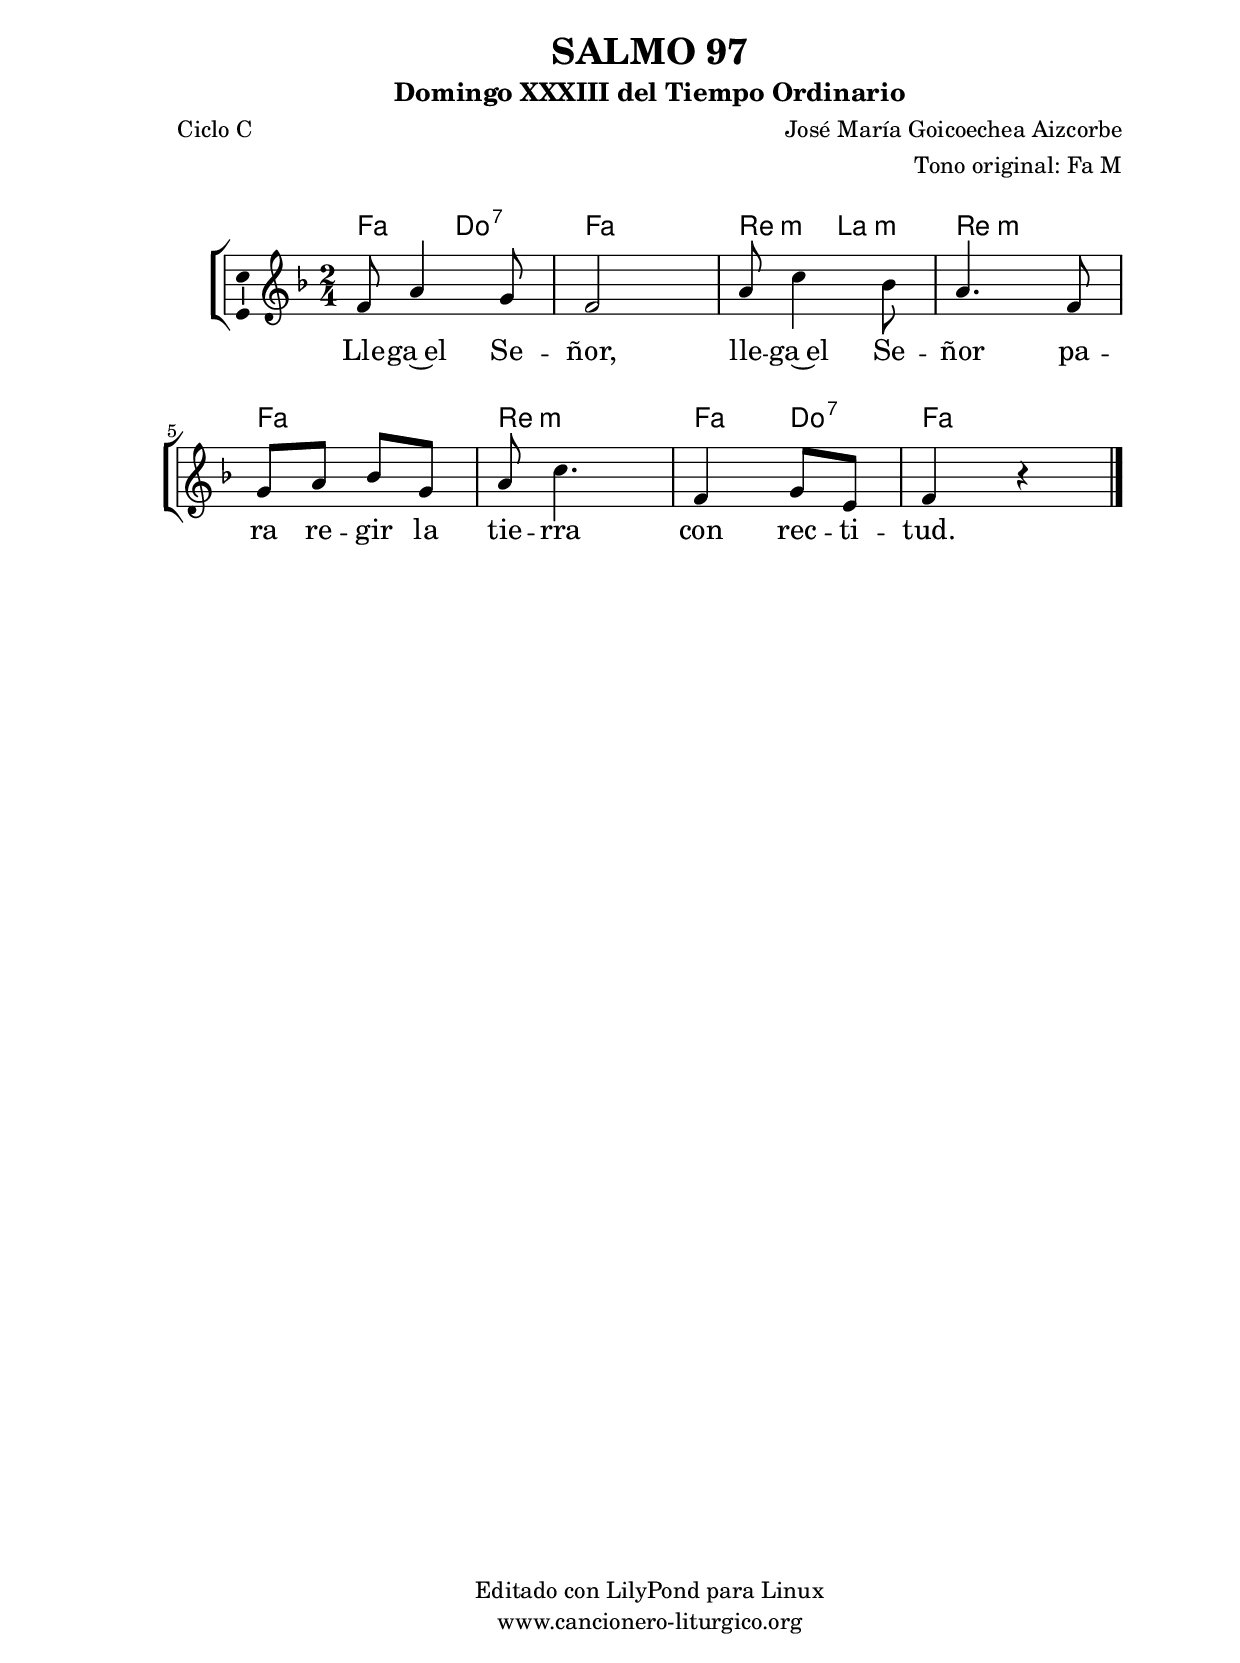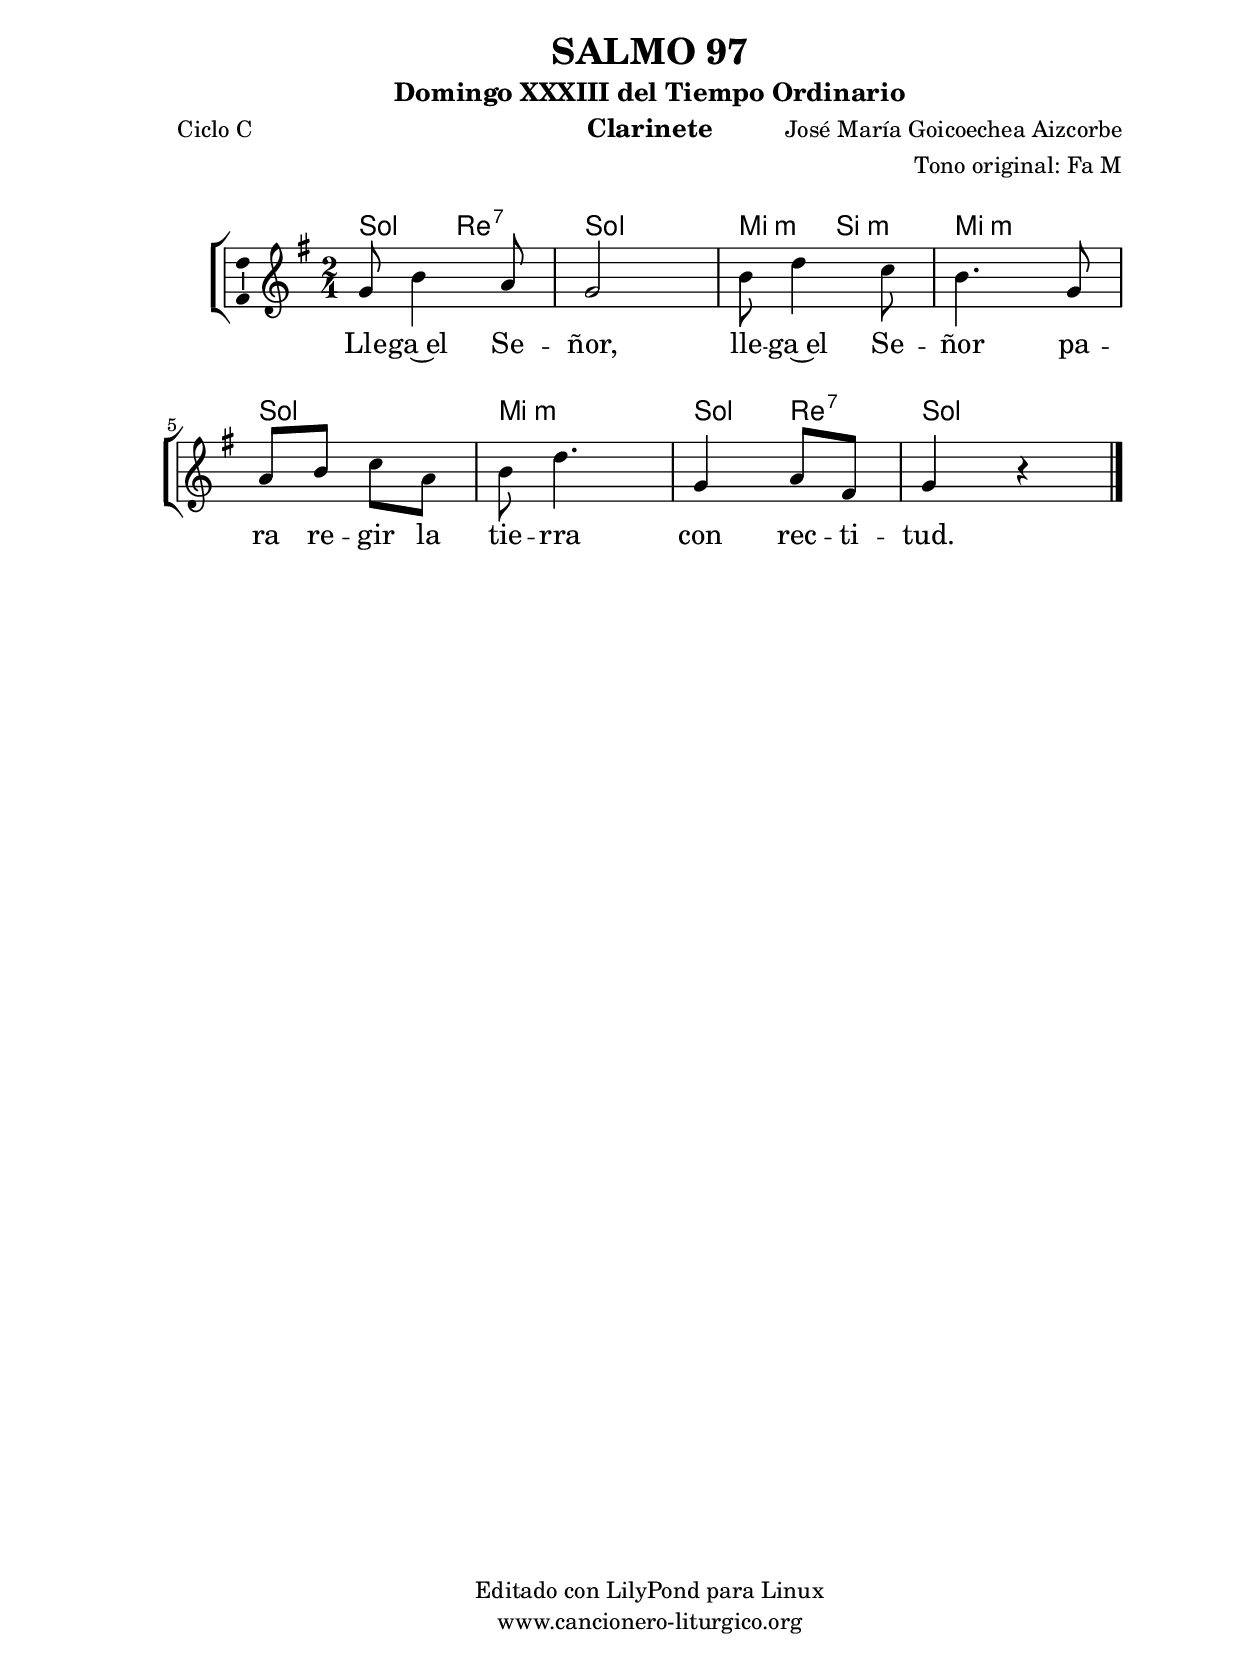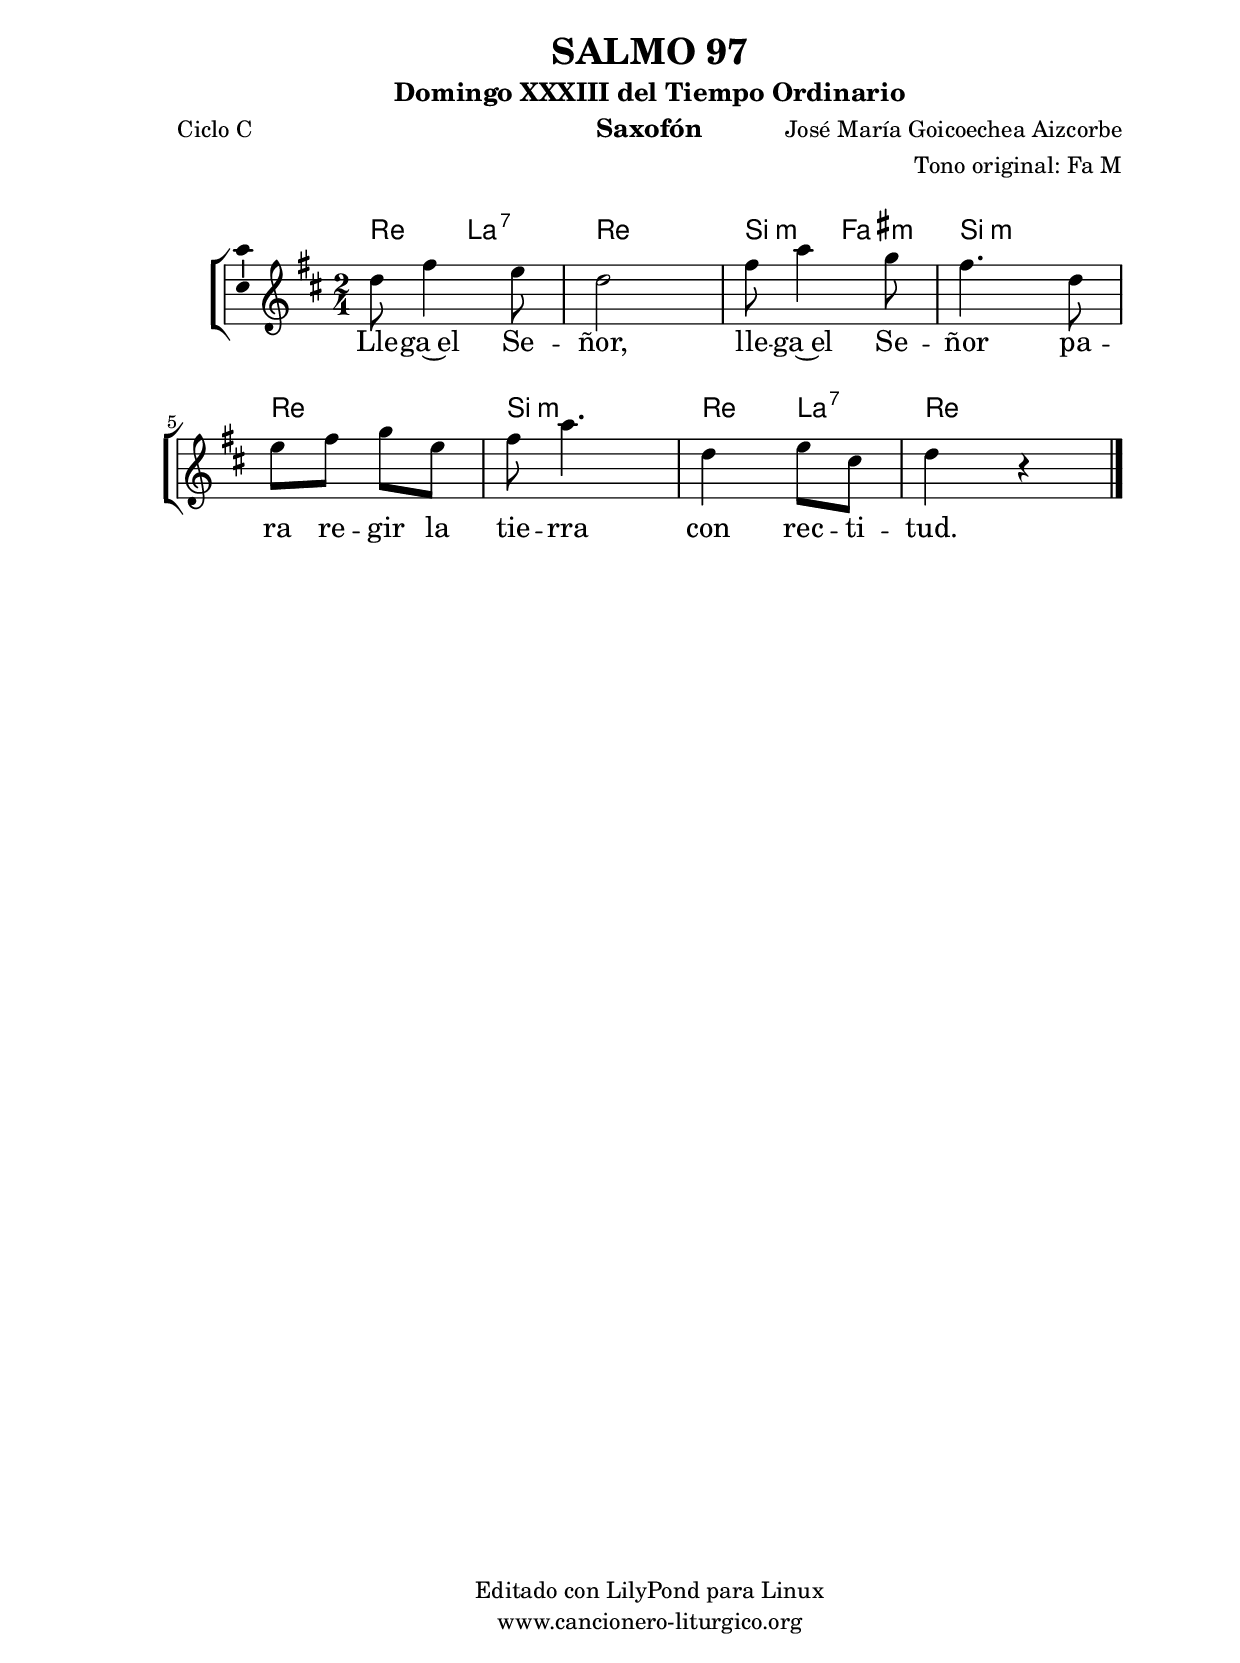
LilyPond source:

%
%para convertir .midi en .wav:
%timidity filename.midi -Ow -o finename.wav
%
%
%Para convertir de .wav a .mp3:
%lame -h -m j filename.wav
%
%
%para escuchar el midi:
%timidity nombrefichero.midi
%


%versión de lilypond para la que se ha escrito esta partitura:
\version "2.16.0"

	%Tamaño papel
	#(set-default-paper-size "a4")
	%Tamaño partitura
	#(set-global-staff-size 20)
	%No responde al pulsar sobre una nota
	#(ly:set-option 'point-and-click #f)

%parámetros del encabezamiento:
\header {
	title = "SALMO 97"
	subtitle = "Domingo XXXIII del Tiempo Ordinario"
	composer = "José María Goicoechea Aizcorbe"
	poet = "Ciclo C"
	meter = ""
	arranger = "Tono original: Fa M"
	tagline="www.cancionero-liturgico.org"
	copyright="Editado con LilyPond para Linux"
	}

%parámetros asociados al papel:
\paper  {
	oddHeaderMarkup = \markup {\fill-line { \on-the-fly #not-first-page \fromproperty #'header:title \on-the-fly #not-first-page \fromproperty #'header:composer }}
	evenHeaderMarkup = \markup {\fill-line { \fromproperty #'header:composer \fromproperty #'header:title }}
	#(set-paper-size "a4")
	print-page-number = ##f
	first-page-number = 1
	print-first-page-number = ##f
%	head-separation = 3.0 \cm
	top-margin = 2.0 \cm
	bottom-margin = 0.5\cm
%%%	bottom-margin = -1.0\cm
	left-margin = 3.0 \cm
	line-width = 16.0 \cm 
	indent = 8\mm
	interscoreline = 2.\mm
	between-system-space = 15\mm
%	para que las partituras no llenen la hoja:
	ragged-bottom = ##t
%	idem para la última hoja:
	ragged-last-bottom = ##f
%	para que las partituras llenen el ancho del papel:
	ragged-last = ##f
	after-title-space = 2.5 \cm
%page-count=1
%system-count=8

	%Flexible Vertical Spacing
%	markup-markup-spacing =
%	#'((basic-distance . 15) (minimum-distance . 15) (padding . 3))
	markup-system-spacing =
	#'((basic-distance . 15) (minimum-distance . 15) (padding . 3))
	system-system-spacing =
	#'((basic-distance . 15) (minimum-distance . 15) (padding . 3))
	score-system-spacing =
	#'((basic-distance . 15) (minimum-distance . 15) (padding . 5))
%	top-system-spacing = % header
%	#'((basic-distance . 8) (minimum-distance . 0) (padding . 3))
%	top-markup-spacing =
%	#'((basic-distance . 20) (minimum-distance . 20) (padding . 3))
	last-bottom-spacing = % footer
	#'((basic-distance . 5) (minimum-distance . 5) (padding . 3))
%	score-markup-spacing =
%	#'((basic-distance . 16) (minimum-distance . 13) (padding . 3))

	}


%parámetros que afectan a toda la partitura:
global =  {
	%clave de sol (G):
	\clef G
	%armadura:
%	\transpose aes g
	\key f \major
	\tempo 4=100
	\set Score.tempoHideNote = ##t
	}


acordes = {
	\italianChords
	\chordmode {
%	\transpose aes g
{

f4 c:7 f2 d4:m a:m d2:m f d:m f4 c:7 f2

	}
	}
}

melodia = 
%	\transpose aes g
{
	\relative c'{

\time 2/4
f8 a4 g8
f2
a8 c4 bes8
a4. f8
g8 a bes g
a8 c4.
f,4 g8 e
f4 r4

	\bar "|."
	}
	}


texto = \lyricmode {
Lle -- ga~el Se -- ñor, lle -- ga~el Se -- ñor pa -- ra re -- gir la tie -- rra con rec -- ti -- tud.
	}


acordesStaff = \context ChordNames = acordesStaff <<
	\set chordChanges = ##t
	\acordes
	>>


vozStaff = \context Voice = vozStaff
\with {\consists "Ambitus_engraver"}
<<
%	\set Staff.instrumentName = ""
%	\set Staff.shortInstrumentName = ""
%	\set Staff.midiInstrument = #"clarinet"
%	\set Staff.midiInstrument = #"cello"
%	\set Staff.midiInstrument = #"flute"
	\set Staff.midiInstrument = #"electric guitar (jazz)"
%	\set Staff.midiInstrument = #"english horn"
%	\set Staff.midiInstrument = #"violin"
%	\set Staff.midiInstrument = #"glockenspiel"
	\set Staff.midiMinimumVolume = #0.7
	\set Staff.midiMaximumVolume = #0.9
	\global
	\melodia
	>>


textoStaff = \context Lyrics = textoStaff <<
	\lyricsto vozStaff \texto
	>>

\book {
	\score {
		\context ChoirStaff {
			\override StaffGroup.SystemStartBracket #'collapse-height = #1
			\override Score.SystemStartBar #'collapse-height = #1
			<<
			\acordesStaff
			\vozStaff
			\textoStaff
			>>
			}
		\layout {
	    		\context {
				\Lyrics
				\override LyricText #'font-size = #2
				}
	   		 \context {
				\Score
				%fontSize = #3
				\override StaffSymbol #'staff-space = #(magstep +3)
				%\override Beam #'thickness = #0.55
				%\override SpacingSpanner #'spacing-increment = #1.0
				%\override Slur #'height-limit = #1.5
				}
			}
		}
	\score {
		\unfoldRepeats
		\context ChoirStaff {
			<<
			\acordesStaff
			\vozStaff
			>>
			}
		\midi {
	  		\context {
	  			\Score
				tempoWholesPerMinute = #(ly:make-moment 70 4)
				}
			}
		}
	}

%Partitura para clarinete
#(define output-suffix "C")
\book {
	\header{
		instrument = "Clarinete"
		}
	\score {
		\context ChoirStaff {
			\override StaffGroup.SystemStartBracket #'collapse-height = #1
			\override Score.SystemStartBar #'collapse-height = #1
\transpose c d
			<<
			\acordesStaff
			\vozStaff
			\textoStaff
			>>
			}
		\layout {
	    		\context {
				\Lyrics
				\override LyricText #'font-size = #2
				}
	   		 \context {
				\Score
				%fontSize = #3
				\override StaffSymbol #'staff-space = #(magstep +3)
				%\override Beam #'thickness = #0.55
				%\override SpacingSpanner #'spacing-increment = #1.0
				%\override Slur #'height-limit = #1.5
				}
			}
		}
	}

%Partitura para saxofón
#(define output-suffix "S")
\book {
	\header{
		instrument = "Saxofón"
		}
	\score {
		\context ChoirStaff {
			\override StaffGroup.SystemStartBracket #'collapse-height = #1
			\override Score.SystemStartBar #'collapse-height = #1
\transpose c a
			<<
			\acordesStaff
			\vozStaff
			\textoStaff
			>>
			}
		\layout {
	    		\context {
				\Lyrics
				\override LyricText #'font-size = #2
				}
	   		 \context {
				\Score
				%fontSize = #3
				\override StaffSymbol #'staff-space = #(magstep +3)
				%\override Beam #'thickness = #0.55
				%\override SpacingSpanner #'spacing-increment = #1.0
				%\override Slur #'height-limit = #1.5
				}
			}
		}
	}

